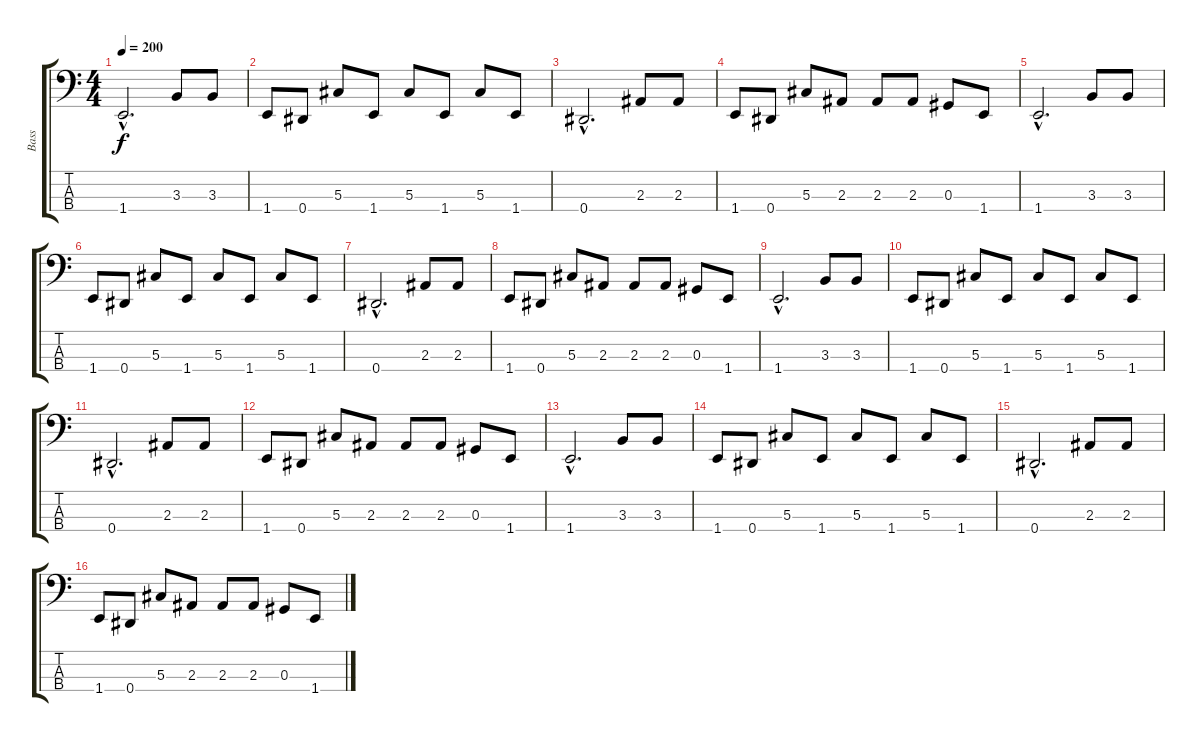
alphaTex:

\track ("Bass" "Bass") {instrument electricbasspick}
\staff {score tabs}
\tuning (Gb2 Db2 Ab1 Eb1) {hide}
\ts (4 4)
\tempo 200
\clef f4
\ks c
1.4{hac}.2{d dy f} 3.3.8 3.3.8 |
1.4.8 0.4.8 5.3.8 1.4.8 5.3.8 1.4.8 5.3.8 1.4.8 |
0.4{hac}.2{d} 2.3.8 2.3.8 |
1.4.8 0.4.8 5.3.8 2.3.8 2.3.8 2.3.8 0.3.8 1.4.8 |
1.4{hac}.2{d} 3.3.8 3.3.8 |
1.4.8 0.4.8 5.3.8 1.4.8 5.3.8 1.4.8 5.3.8 1.4.8 |
0.4{hac}.2{d} 2.3.8 2.3.8 |
1.4.8 0.4.8 5.3.8 2.3.8 2.3.8 2.3.8 0.3.8 1.4.8 |
1.4{hac}.2{d} 3.3.8 3.3.8 |
1.4.8 0.4.8 5.3.8 1.4.8 5.3.8 1.4.8 5.3.8 1.4.8 |
0.4{hac}.2{d} 2.3.8 2.3.8 |
1.4.8 0.4.8 5.3.8 2.3.8 2.3.8 2.3.8 0.3.8 1.4.8 |
1.4{hac}.2{d} 3.3.8 3.3.8 |
1.4.8 0.4.8 5.3.8 1.4.8 5.3.8 1.4.8 5.3.8 1.4.8 |
0.4{hac}.2{d} 2.3.8 2.3.8 |
1.4.8 0.4.8 5.3.8 2.3.8 2.3.8 2.3.8 0.3.8 1.4.8
